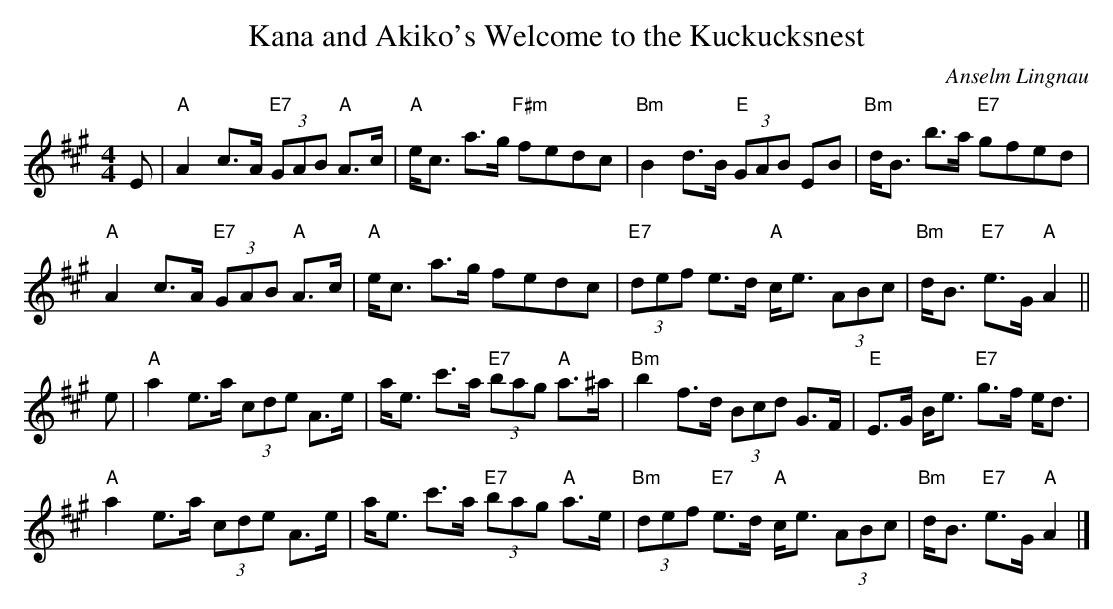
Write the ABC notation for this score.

X:1
T:Kana and Akiko's Welcome to the Kuckucksnest
C:Anselm Lingnau
M:4/4
L:1/8
K:A
E|"A"A2 c>A "E7"(3GAB "A"A>c|"A"e<c a>g "F#m"fedc|\
    "Bm"B2 d>B "E"(3GAB EB|"Bm"d<B b>a "E7"gfed|
  "A"A2 c>A "E7"(3GAB "A"A>c|"A"e<c a>g fedc|\
    "E7"(3def e>d "A"c<e (3ABc|"Bm"d<B "E7"e>G "A"A2||
e|"A"a2 e>a (3cde A>e|a<e c'>a "E7"(3bag "A"a>^a|\
    "Bm"b2 f>d (3Bcd G>F|"E"E>G B<e "E7"g>f e<d|
  "A"a2 e>a (3cde A>e|a<e c'>a "E7"(3bag "A"a>e|\
    "Bm"(3def "E7"e>d "A"c<e (3ABc|"Bm"d<B "E7"e>G "A"A2|]
